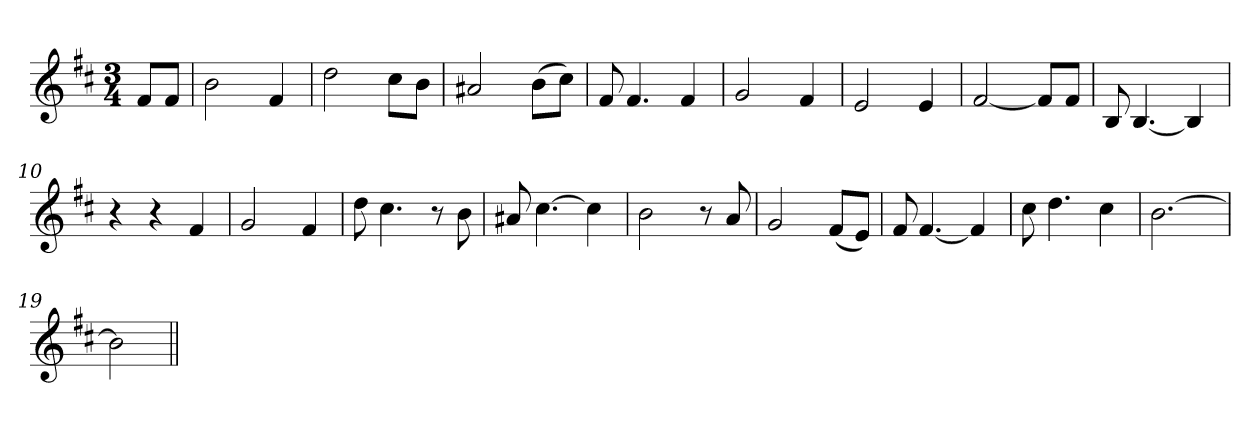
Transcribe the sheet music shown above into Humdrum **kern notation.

**kern
*part1
*staff1
*clefG2
*k[f#c#]
*D:
*M3/4
=1
8f#/L
8f#/J
=2
2b\
4f#/
=3
2dd\
8cc#\L
8b\J
=4
2a#X/
(>8b\L
8cc#\J)
=5
8f#/
4.f#/
4f#/
=6
2g/
4f#/
=7
2e/
4e/
=8
[2f#/
8f#/L]
8f#/J
=9
8B/
[4.B/
4B/]
=10
4r
4r
4f#/
=11
2g/
4f#/
=12
8dd\
4.cc#\
8r
8b\
!!LO:LB:g=z
=13
8a#X/
[4.cc#\
4cc#\]
=14
2b\
8r
8a/
=15
2g/
(<8f#/L
8e/J)
=16
8f#/
[4.f#/
4f#/]
=17
8cc#\
4.dd\
4cc#\
=18
[2.b\
=19
2b\]
=||
*-
